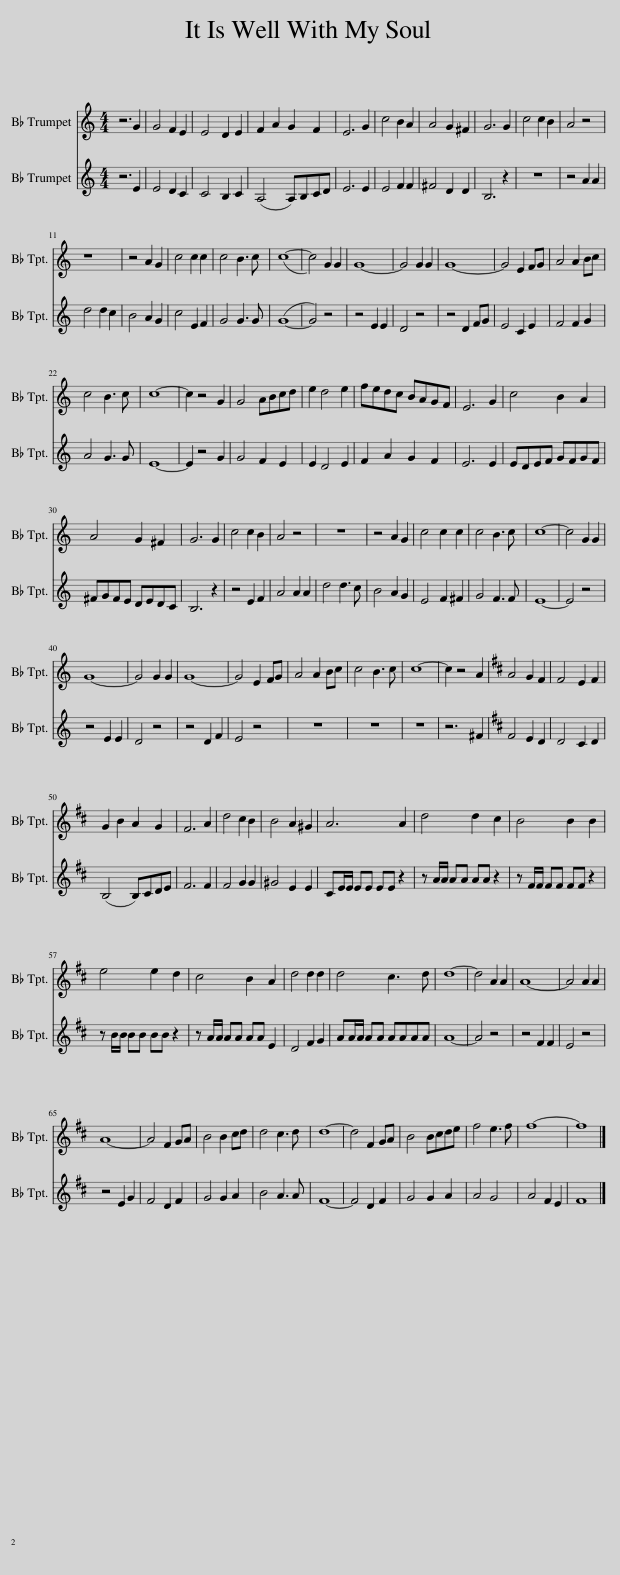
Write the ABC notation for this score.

X:1
%%score 1 2
L:1/8
M:4/4
I:linebreak $
K:none
V:1 treble transpose=-2
V:2 treble transpose=-2
V:1
[K:C] z6 G2 | G4 F2 E2 | E4 D2 E2 | F2 A2 G2 F2 | E6 G2 | %5
 c4 B2 A2 | A4 G2 ^F2 | G6 G2 | c4 c2 B2 | A4 z4 |$ %10
 z8 | z4 A2 G2 | c4 c2 c2 | c4 B3 c | (c8- | %15
 c4) G2 G2 | G8- | G4 G2 G2 | G8- | G4 E2 FG | %20
 A4 A2 Bc |$ c4 B3 c | c8- | c2 z4 G2 | G4 ABcd | %25
 e2 d4 e2 | fedc BAGF | E6 G2 | c4 B2 A2 |$ A4 G2 ^F2 | %30
 G6 G2 | c4 c2 B2 | A4 z4 | z8 | z4 A2 G2 | %35
 c4 c2 c2 | c4 B3 c | c8- | c4 G2 G2 |$ G8- | %40
 G4 G2 G2 | G8- | G4 E2 FG | A4 A2 Bc | c4 B3 c | %45
 c8- | c2 z4 A2 |[K:D] A4 G2 F2 | F4 E2 F2 |$ G2 B2 A2 G2 | %50
 F6 A2 | d4 c2 B2 | B4 A2 ^G2 | A6 A2 | d4 d2 c2 | %55
 B4 B2 B2 |$ e4 e2 d2 | c4 B2 A2 | d4 d2 d2 | d4 c3 d | %60
 d8- | d4 A2 A2 | A8- | A4 A2 A2 |$ A8- | %65
 A4 F2 GA | B4 B2 cd | d4 c3 d | d8- | d4 F2 GA | %70
 B4 Bcde | f4 e3 f | f8- | f8 |] %74
V:2
[K:C] z6 E2 | E4 D2 C2 | C4 B,2 C2 | (A,4 A,)B,CD | E6 E2 | %5
 E4 F2 F2 | ^F4 D2 D2 | B,6 z2 | z8 | z4 A2 A2 |$ %10
 d4 d2 c2 | B4 A2 G2 | c4 E2 F2 | G4 G3 G | (G8- | %15
 G4) z4 | z4 E2 E2 | D4 z4 | z4 D2 FG | E4 C2 E2 | %20
 F4 F2 G2 |$ A4 G3 G | E8- | E2 z4 G2 | G4 F2 E2 | %25
 E2 D4 E2 | F2 A2 G2 F2 | E6 E2 | EDEF GFGF |$ ^FGFE DEDC | %30
 B,6 z2 | z4 E2 F2 | A4 A2 A2 | d4 d3 c | B4 A2 G2 | %35
 E4 F2 ^F2 | G4 F3 F | E8- | E4 z4 |$ z4 E2 E2 | %40
 D4 z4 | z4 D2 F2 | E4 z4 | z8 | z8 | %45
 z8 | z6 ^F2 |[K:D] F4 E2 D2 | D4 C2 D2 |$ (B,4 B,)CDE | %50
 F6 F2 | F4 G2 G2 | ^G4 E2 E2 | CE/E/ EE EE z2 | z A/A/ AA AA z2 | %55
 z F/F/ FF FF z2 |$ z B/B/ BB BB z2 | z A/A/ AA AA E2 | D4 F2 G2 | AA/A/ AA AAAA | %60
 A8- | A4 z4 | z4 F2 F2 | E4 z4 |$ z4 E2 G2 | %65
 F4 D2 F2 | G4 G2 A2 | B4 A3 A | F8- | F4 D2 F2 | %70
 G4 G2 A2 | A4 G4 | A4 F2 E2 | F8 |] %74
